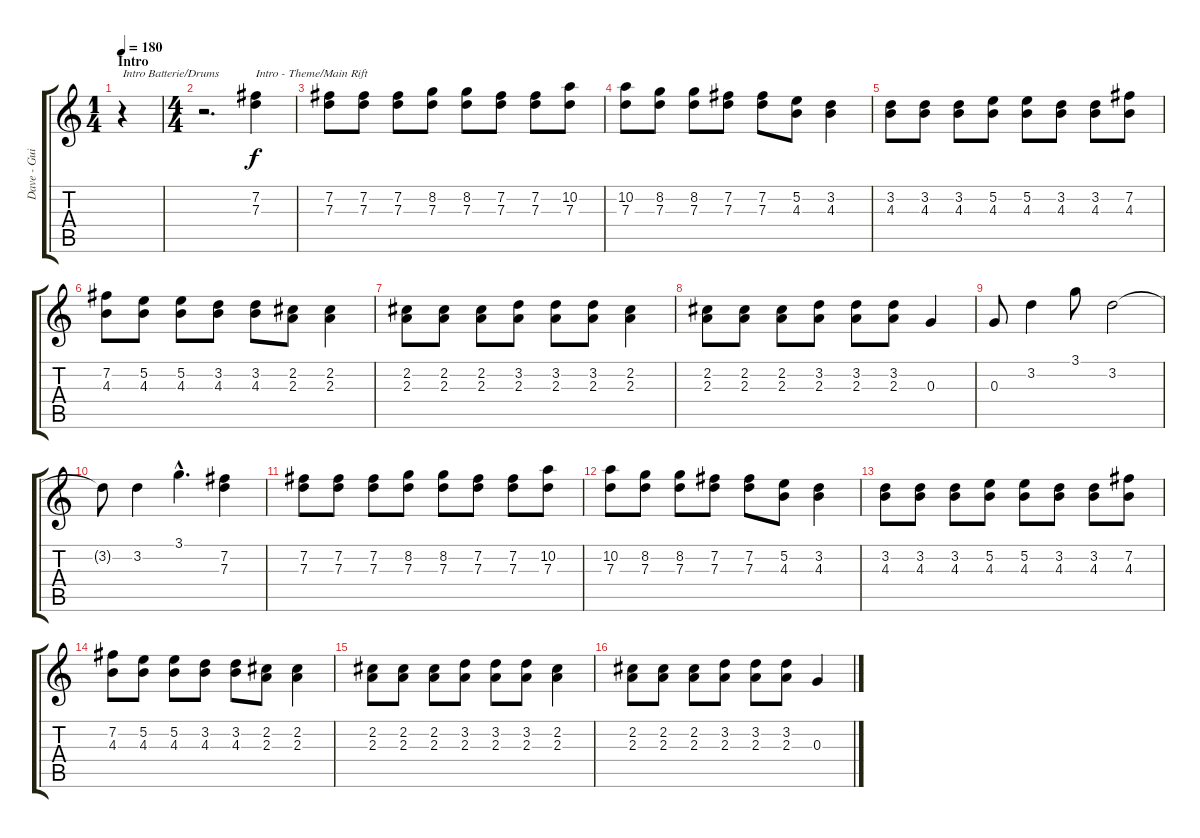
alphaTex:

\track ("Dave - Guitare 2/Guitar 2" "Dave - Gui") {instrument distortionguitar}
\staff {score tabs}
\tuning (E4 B3 G3 D3 A2 E2) {hide}
\ts (1 4)
\section ("" "Intro")
\tempo 180
\clef g2
\ks c
r.4{txt "Intro Batterie/Drums" dy f instrument distortionguitar} |
\ts (4 4)
r.2{d} (7.2 7.3).4{txt "Intro - Theme/Main Rift"} |
(7.2 7.3).8 (7.2 7.3).8 (7.2 7.3).8 (8.2 7.3).8 (8.2 7.3).8 (7.2 7.3).8 (7.2 7.3).8 (10.2 7.3).8 |
(10.2 7.3).8 (8.2 7.3).8 (8.2 7.3).8 (7.2 7.3).8 (7.2 7.3).8 (5.2 4.3).8 (3.2 4.3).4 |
(3.2 4.3).8 (3.2 4.3).8 (3.2 4.3).8 (5.2 4.3).8 (5.2 4.3).8 (3.2 4.3).8 (3.2 4.3).8 (7.2 4.3).8 |
(7.2 4.3).8 (5.2 4.3).8 (5.2 4.3).8 (3.2 4.3).8 (3.2 4.3).8 (2.2 2.3).8 (2.2 2.3).4 |
(2.2 2.3).8 (2.2 2.3).8 (2.2 2.3).8 (3.2 2.3).8 (3.2 2.3).8 (3.2 2.3).8 (2.2 2.3).4 |
(2.2 2.3).8 (2.2 2.3).8 (2.2 2.3).8 (3.2 2.3).8 (3.2 2.3).8 (3.2 2.3).8 0.3.4 |
0.3.8 3.2.4 3.1.8 3.2.2 |
3.2{t}.8 3.2.4 3.1{hac}.4{d} (7.2 7.3).4 |
(7.2 7.3).8 (7.2 7.3).8 (7.2 7.3).8 (8.2 7.3).8 (8.2 7.3).8 (7.2 7.3).8 (7.2 7.3).8 (10.2 7.3).8 |
(10.2 7.3).8 (8.2 7.3).8 (8.2 7.3).8 (7.2 7.3).8 (7.2 7.3).8 (5.2 4.3).8 (3.2 4.3).4 |
(3.2 4.3).8 (3.2 4.3).8 (3.2 4.3).8 (5.2 4.3).8 (5.2 4.3).8 (3.2 4.3).8 (3.2 4.3).8 (7.2 4.3).8 |
(7.2 4.3).8 (5.2 4.3).8 (5.2 4.3).8 (3.2 4.3).8 (3.2 4.3).8 (2.2 2.3).8 (2.2 2.3).4 |
(2.2 2.3).8 (2.2 2.3).8 (2.2 2.3).8 (3.2 2.3).8 (3.2 2.3).8 (3.2 2.3).8 (2.2 2.3).4 |
(2.2 2.3).8 (2.2 2.3).8 (2.2 2.3).8 (3.2 2.3).8 (3.2 2.3).8 (3.2 2.3).8 0.3.4
